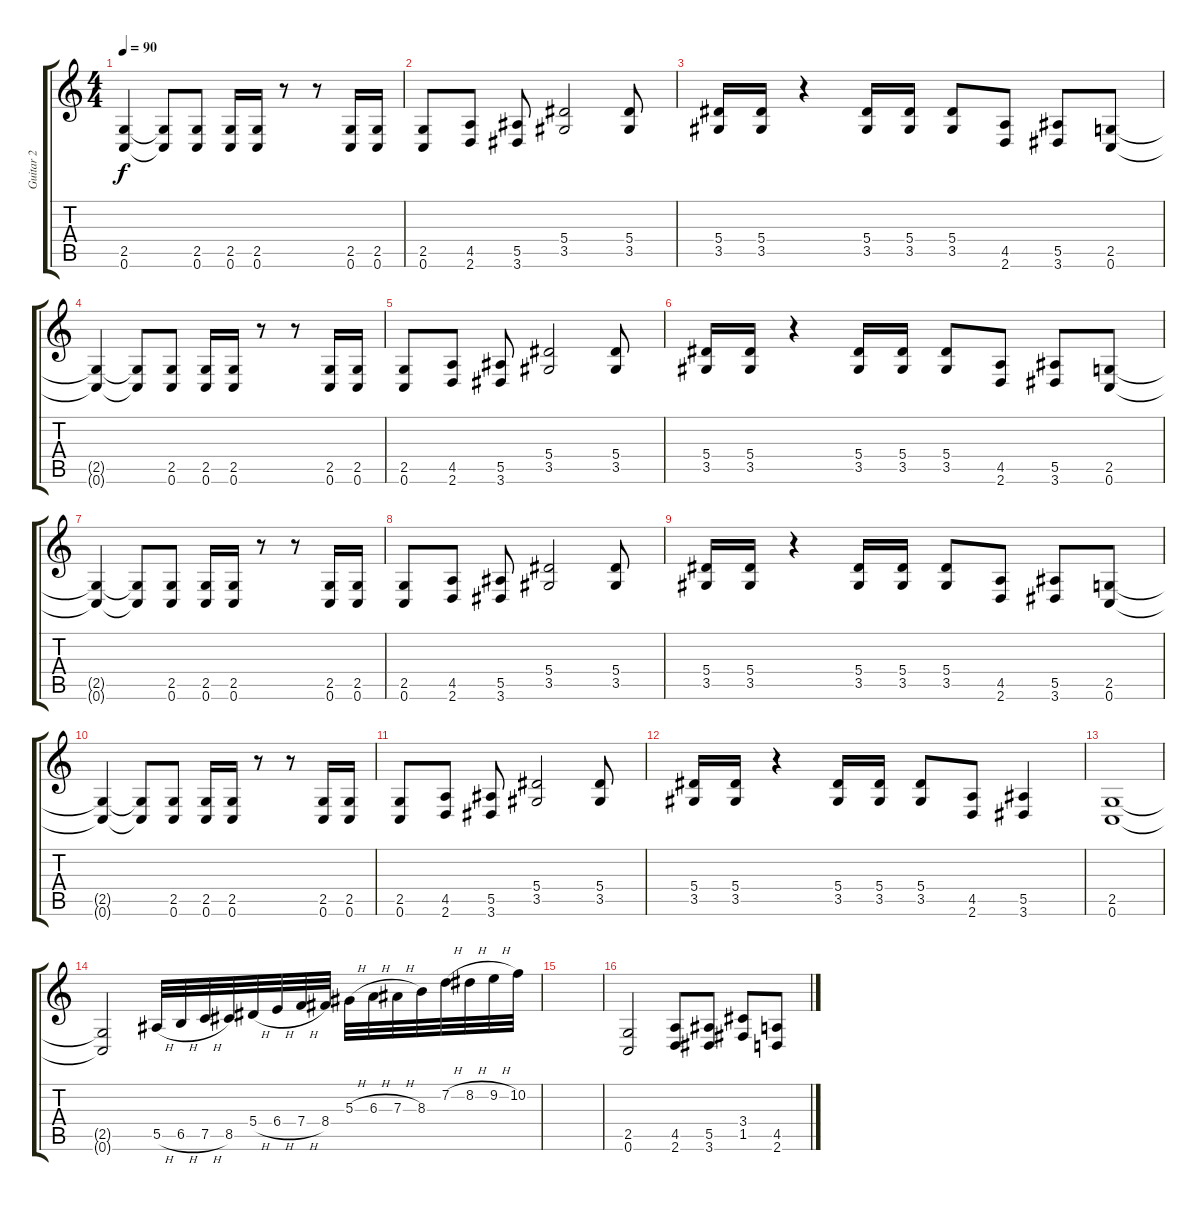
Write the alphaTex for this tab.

\track ("Guitar 2" "Guitar 2") {instrument distortionguitar}
\staff {score tabs}
\tuning (C4 G3 Eb3 Bb2 F2 C2) {hide}
\ts (4 4)
\tempo 90
\clef g2
\ks c
(2.5 0.6).4{dy f instrument distortionguitar} (2.5{t} 0.6{t}).8 (2.5 0.6).8 (2.5 0.6).16 (2.5 0.6).16 r.8 r.8 (2.5 0.6).16 (2.5 0.6).16 |
(2.5 0.6).8 (4.5 2.6).8 (5.5 3.6).8 (5.4 3.5).2 (5.4 3.5).8 |
(5.4 3.5).16 (5.4 3.5).16 r.4 (5.4 3.5).16 (5.4 3.5).16 (5.4 3.5).8 (4.5 2.6).8 (5.5 3.6).8 (2.5 0.6).8 |
(2.5{t} 0.6{t}).4 (2.5{t} 0.6{t}).8 (2.5 0.6).8 (2.5 0.6).16 (2.5 0.6).16 r.8 r.8 (2.5 0.6).16 (2.5 0.6).16 |
(2.5 0.6).8 (4.5 2.6).8 (5.5 3.6).8 (5.4 3.5).2 (5.4 3.5).8 |
(5.4 3.5).16 (5.4 3.5).16 r.4 (5.4 3.5).16 (5.4 3.5).16 (5.4 3.5).8 (4.5 2.6).8 (5.5 3.6).8 (2.5 0.6).8 |
(2.5{t} 0.6{t}).4 (2.5{t} 0.6{t}).8 (2.5 0.6).8 (2.5 0.6).16 (2.5 0.6).16 r.8 r.8 (2.5 0.6).16 (2.5 0.6).16 |
(2.5 0.6).8 (4.5 2.6).8 (5.5 3.6).8 (5.4 3.5).2 (5.4 3.5).8 |
(5.4 3.5).16 (5.4 3.5).16 r.4 (5.4 3.5).16 (5.4 3.5).16 (5.4 3.5).8 (4.5 2.6).8 (5.5 3.6).8 (2.5 0.6).8 |
(2.5{t} 0.6{t}).4 (2.5{t} 0.6{t}).8 (2.5 0.6).8 (2.5 0.6).16 (2.5 0.6).16 r.8 r.8 (2.5 0.6).16 (2.5 0.6).16 |
(2.5 0.6).8 (4.5 2.6).8 (5.5 3.6).8 (5.4 3.5).2 (5.4 3.5).8 |
(5.4 3.5).16 (5.4 3.5).16 r.4 (5.4 3.5).16 (5.4 3.5).16 (5.4 3.5).8 (4.5 2.6).8 (5.5 3.6).4 |
(2.5 0.6).1 |
(2.5{t} 0.6{t}).2 5.5{h}.32 6.5{h}.32 7.5{h}.32 8.5.32 5.4{h}.32 6.4{h}.32 7.4{h}.32 8.4.32 5.3{h}.32 6.3{h}.32 7.3{h}.32 8.3.32 7.2{h}.32 8.2{h}.32 9.2{h}.32 10.2.32 |
|
(2.5 0.6).2 (4.5 2.6).8 (5.5 3.6).8 (3.4 1.5).8 (4.5 2.6).8
